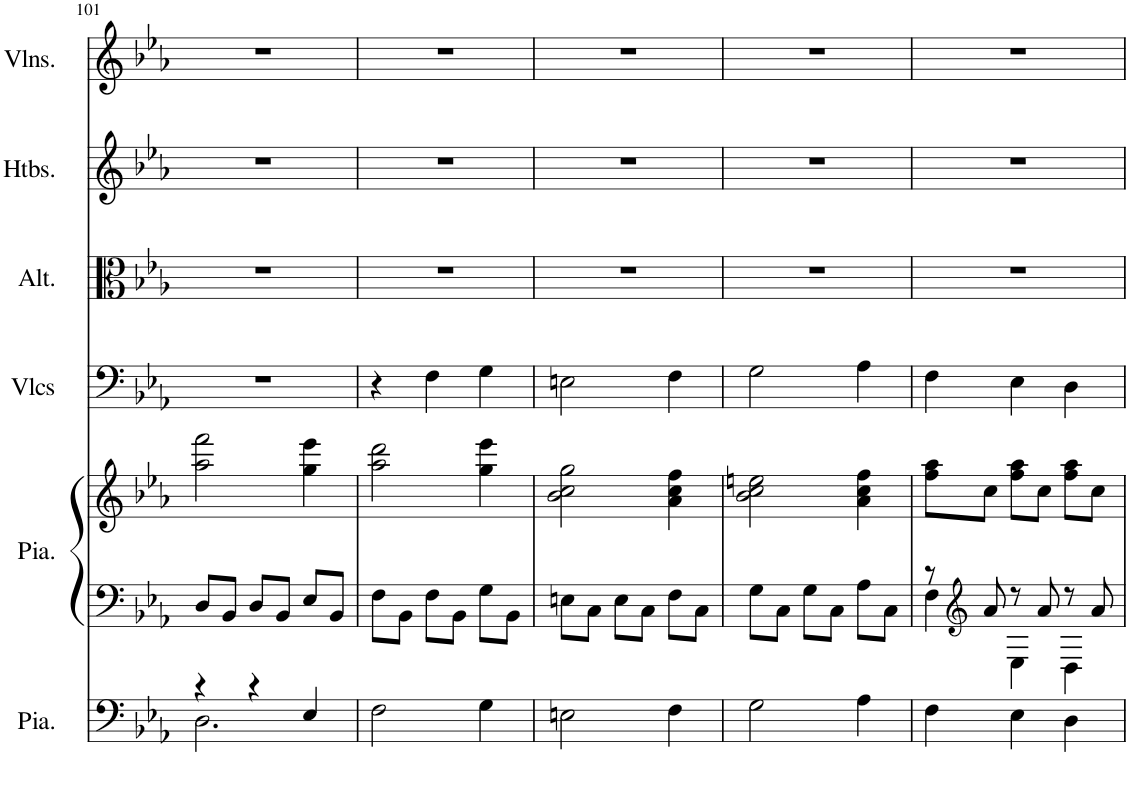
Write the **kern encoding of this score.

**kern	**kern	**kern	**kern	**kern	**kern	**kern
*part6	*part5	*part5	*part4	*part3	*part2	*part1
*staff7	*staff6	*staff5	*staff4	*staff3	*staff2	*staff1
*I"Piano, Pedals	*I"Piano, Organ	*	*I"Violoncelles, Bass	*I"Altos, Tenor	*I"Hautbois, Alto	*I"Violons, Soprano
*I'Pia.	*I'Pia.	*	*I'Vlcs	*I'Alt.	*I'Htbs.	*I'Vlns.
!!LO:PB:g=z
*clefF4	*clefF4	*clefG2	*clefF4	*clefC3	*clefG2	*clefG2
*k[b-e-a-]	*k[b-e-a-]	*k[b-e-a-]	*k[b-e-a-]	*k[b-e-a-]	*k[b-e-a-]	*k[b-e-a-]
*M3/4	*M3/4	*M3/4	*M3/4	*M3/4	*M3/4	*M3/4
=101	=101	=101	=101	=101	=101	=101
*^	*	*	*	*	*	*
4r	2.D\	8D/L	2aa-\ 2fff\	2.r	2.r	2.r	2.r
.	.	8BB-/J	.	.	.	.	.
4r	.	8D/L	.	.	.	.	.
.	.	8BB-/J	.	.	.	.	.
4E-/	.	8E-/L	4gg\ 4eee-\	.	.	.	.
.	.	8BB-/J	.	.	.	.	.
*v	*v	*	*	*	*	*	*
=102	=102	=102	=102	=102	=102	=102
2F\	8F\L	2aa-\ 2ddd\	4r	2.r	2.r	2.r
.	8BB-\J	.	.	.	.	.
.	8F\L	.	4F\	.	.	.
.	8BB-\J	.	.	.	.	.
4G\	8G\L	4gg\ 4eee-\	4G\	.	.	.
.	8BB-\J	.	.	.	.	.
=103	=103	=103	=103	=103	=103	=103
2En\	8En\L	2b-\ 2cc\ 2gg\	2En\	2.r	2.r	2.r
.	8C\J	.	.	.	.	.
.	8E\L	.	.	.	.	.
.	8C\J	.	.	.	.	.
4F\	8F\L	4a-\ 4cc\ 4ff\	4F\	.	.	.
.	8C\J	.	.	.	.	.
=104	=104	=104	=104	=104	=104	=104
2G\	8G\L	2b-\ 2cc\ 2een\	2G\	2.r	2.r	2.r
.	8C\J	.	.	.	.	.
.	8G\L	.	.	.	.	.
.	8C\J	.	.	.	.	.
4A-\	8A-\L	4a-\ 4cc\ 4ff\	4A-\	.	.	.
.	8C\J	.	.	.	.	.
=105	=105	=105	=105	=105	=105	=105
*	*^	*	*	*	*	*
4F\	8r	4F\	8ff\ 8aa-\L	4F\	2.r	2.r	2.r
*	*clefG2	*	*	*	*	*	*
.	8a-/	.	8cc\J	.	.	.	.
4E-\	8r	4E-\	8ff\ 8aa-\L	4E-\	.	.	.
.	8a-/	.	8cc\J	.	.	.	.
4D\	8r	4D\	8ff\ 8aa-\L	4D\	.	.	.
.	8a-/	.	8cc\J	.	.	.	.
*	*v	*v	*	*	*	*	*
=	=	=	=	=	=	=
*-	*-	*-	*-	*-	*-	*-
